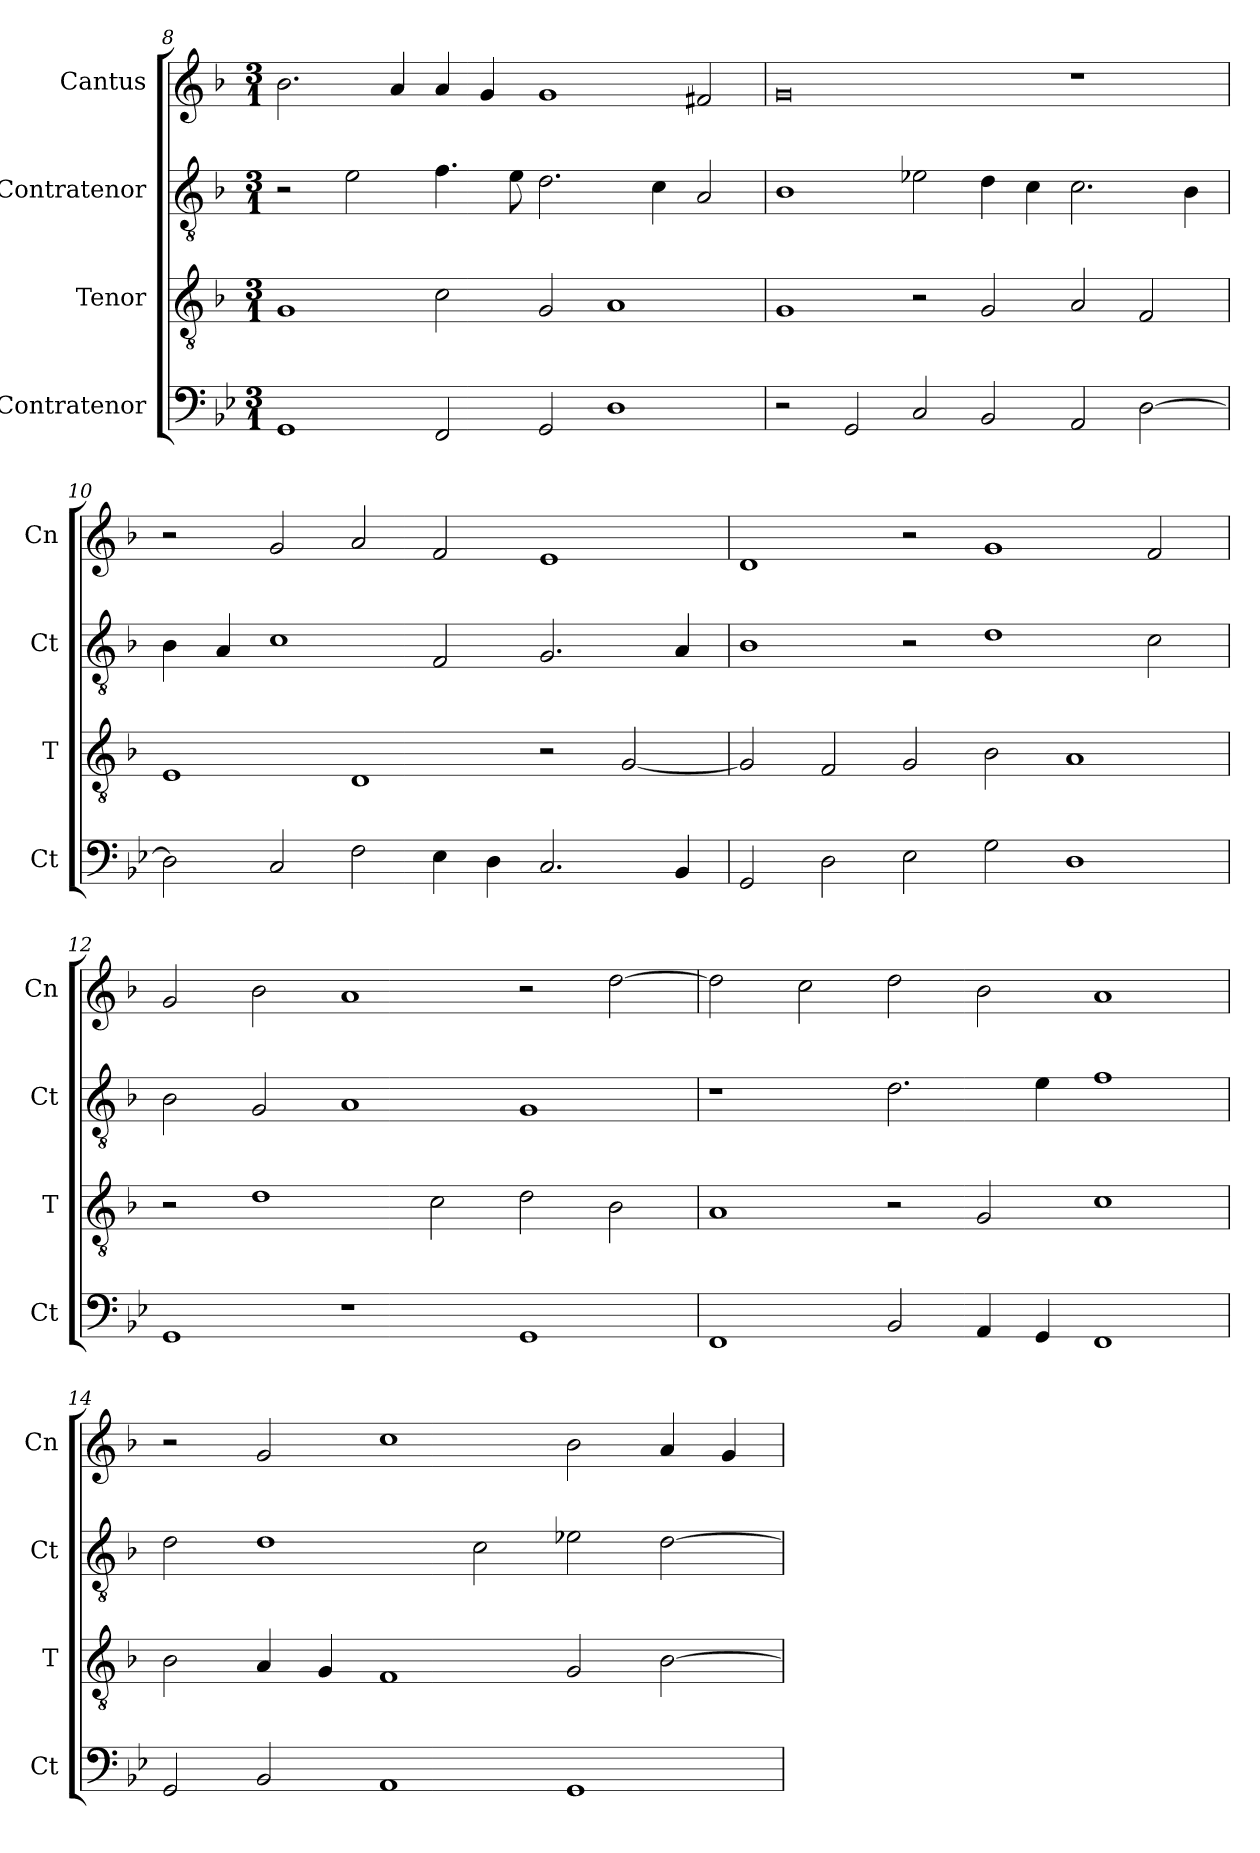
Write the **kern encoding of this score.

**kern	**kern	**kern	**kern
*part4	*part3	*part2	*part1
*staff4	*staff3	*staff2	*staff1
*I"Contratenor	*I"Tenor	*I"Contratenor	*I"Cantus
*I'Ct	*I'T	*I'Ct	*I'Cn
*clefF4	*clefGv2	*clefGv2	*clefG2
*k[b-e-]	*k[b-]	*k[b-]	*k[b-]
*M3/1	*M3/1	*M3/1	*M3/1
=8	=8	=8	=8
1GG	1G	2r	2.b-
.	.	2e	.
.	.	.	4a
2FF	2c	4.f	4a
.	.	.	4g
.	.	8e	.
2GG	2G	2.d	1g
1D	1A	.	.
.	.	4c	.
.	.	2A	2f#X
=9	=9	=9	=9
2r	1G	1B-	0g
2GG	.	.	.
2C	2r	2e-X	.
2BB-	2G	4d	.
.	.	4c	.
2AA	2A	2.c	1r
[2D	2F	.	.
.	.	4B-	.
=10	=10	=10	=10
2D]	1E	4B-	2r
.	.	4A	.
2C	.	1c	2g
2F	1D	.	2a
4E-	.	2F	2f
4D	.	.	.
2.C	2r	2.G	1e
.	[2G	.	.
4BB-	.	4A	.
=11	=11	=11	=11
2GG	2G]	1B-	1d
2D	2F	.	.
2E-	2G	2r	2r
2G	2B-	1d	1g
1D	1A	.	.
.	.	2c	2f
=12	=12	=12	=12
1GG	2r	2B-	2g
.	1d	2G	2b-
1r	.	1A	1a
.	2c	.	.
1GG	2d	1G	2r
.	2B-	.	[2dd
=13	=13	=13	=13
1FF	1A	1r	2dd]
.	.	.	2cc
2BB-	2r	2.d	2dd
4AA	2G	.	2b-
4GG	.	4e	.
1FF	1c	1f	1a
=14	=14	=14	=14
2GG	2B-	2d	2r
2BB-	4A	1d	2g
.	4G	.	.
1AA	1F	.	1cc
.	.	2c	.
1GG	2G	2e-X	2b-
.	[2B-	[2d	4a
.	.	.	4g
=	=	=	=
*-	*-	*-	*-
